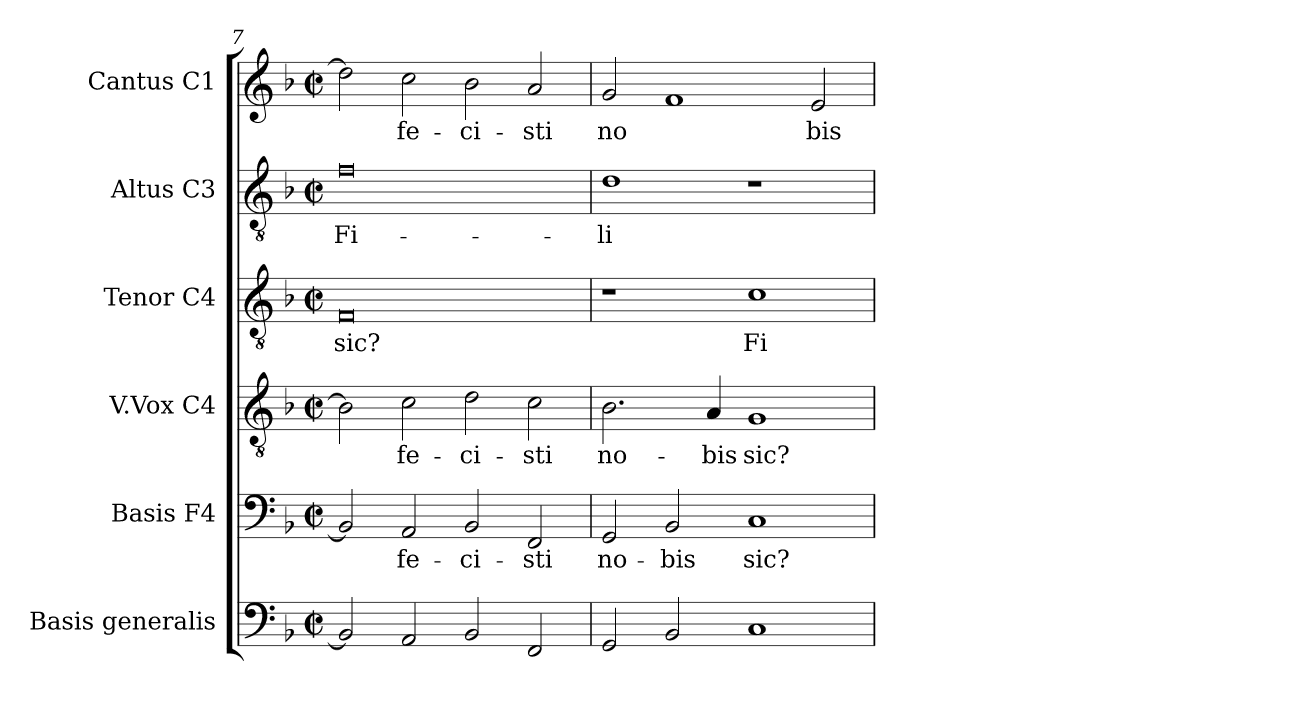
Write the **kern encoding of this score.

**kern	**kern	**text	**kern	**text	**kern	**text	**kern	**text	**kern	**text
*part6	*part5	*part5	*part4	*part4	*part3	*part3	*part2	*part2	*part1	*part1
*staff6	*staff5	*staff5	*staff4	*staff4	*staff3	*staff3	*staff2	*staff2	*staff1	*staff1
*I"Basis  generalis	*I"Basis  F4	*	*I"V.Vox  C4	*	*I"Tenor  C4	*	*I"Altus  C3	*	*I"Cantus  C1	*
*	*I'B	*	*	*	*I'T	*	*I'A	*	*I'C	*
*clefF4	*clefF4	*	*clefGv2	*	*clefGv2	*	*clefGv2	*	*clefG2	*
*k[b-]	*k[b-]	*	*k[b-]	*	*k[b-]	*	*k[b-]	*	*k[b-]	*
*F:	*F:	*	*F:	*	*F:	*	*F:	*	*F:	*
*M2/2	*M2/2	*	*M2/2	*	*M2/2	*	*M2/2	*	*M2/2	*
*met(c|)	*met(c|)	*	*met(c|)	*	*met(c|)	*	*met(c|)	*	*met(c|)	*
=7	=7	=7	=7	=7	=7	=7	=7	=7	=7	=7
!	!	!LO:LY:b:cj	!	!LO:LY:b:cj	!	!LO:LY:b:cj	!	!LO:LY:b:cj	!	!LO:LY:b:cj
2BB-/]	2BB-/]	.	2B-\]	.	0F	sic?	0f	Fi-	2dd\]	.
!	!	!LO:LY:b:cj	!	!LO:LY:b:cj	!	!	!	!	!	!LO:LY:b:cj
2AA/	2AA/	fe-	2c\	fe-	.	.	.	.	2cc\	fe-
!	!	!LO:LY:b:cj	!	!LO:LY:b:cj	!	!	!	!	!	!LO:LY:b:cj
2BB-/	2BB-/	-ci-	2d\	-ci-	.	.	.	.	2b-\	-ci-
!	!	!LO:LY:b:cj	!	!LO:LY:b:cj	!	!	!	!	!	!LO:LY:b:cj
2FF/	2FF/	-sti	2c\	-sti	.	.	.	.	2a/	-sti
=8	=8	=8	=8	=8	=8	=8	=8	=8	=8	=8
!	!	!LO:LY:b:cj	!	!LO:LY:b:cj	!	!	!	!LO:LY:b:cj	!	!LO:LY:b:cj
2GG/	2GG/	no-	2.B-\	no-	1r	.	1d	-li	2g/	no-
!	!	!LO:LY:b:cj	!	!	!	!	!	!	!	!LO:LY:b:cj
2BB-/	2BB-/	-bis	.	.	.	.	.	.	1f	--
!	!	!	!	!LO:LY:b:cj	!	!	!	!	!	!
.	.	.	4A/	-bis	.	.	.	.	.	.
!	!	!LO:LY:b:cj	!	!LO:LY:b:cj	!	!LO:LY:b:cj	!	!	!	!
1C	1C	sic?	1G	sic?	1c	Fi-	1r	.	.	.
!	!	!	!	!	!	!	!	!	!	!LO:LY:b:cj
.	.	.	.	.	.	.	.	.	2e/	-bis
=	=	=	=	=	=	=	=	=	=	=
*-	*-	*-	*-	*-	*-	*-	*-	*-	*-	*-
